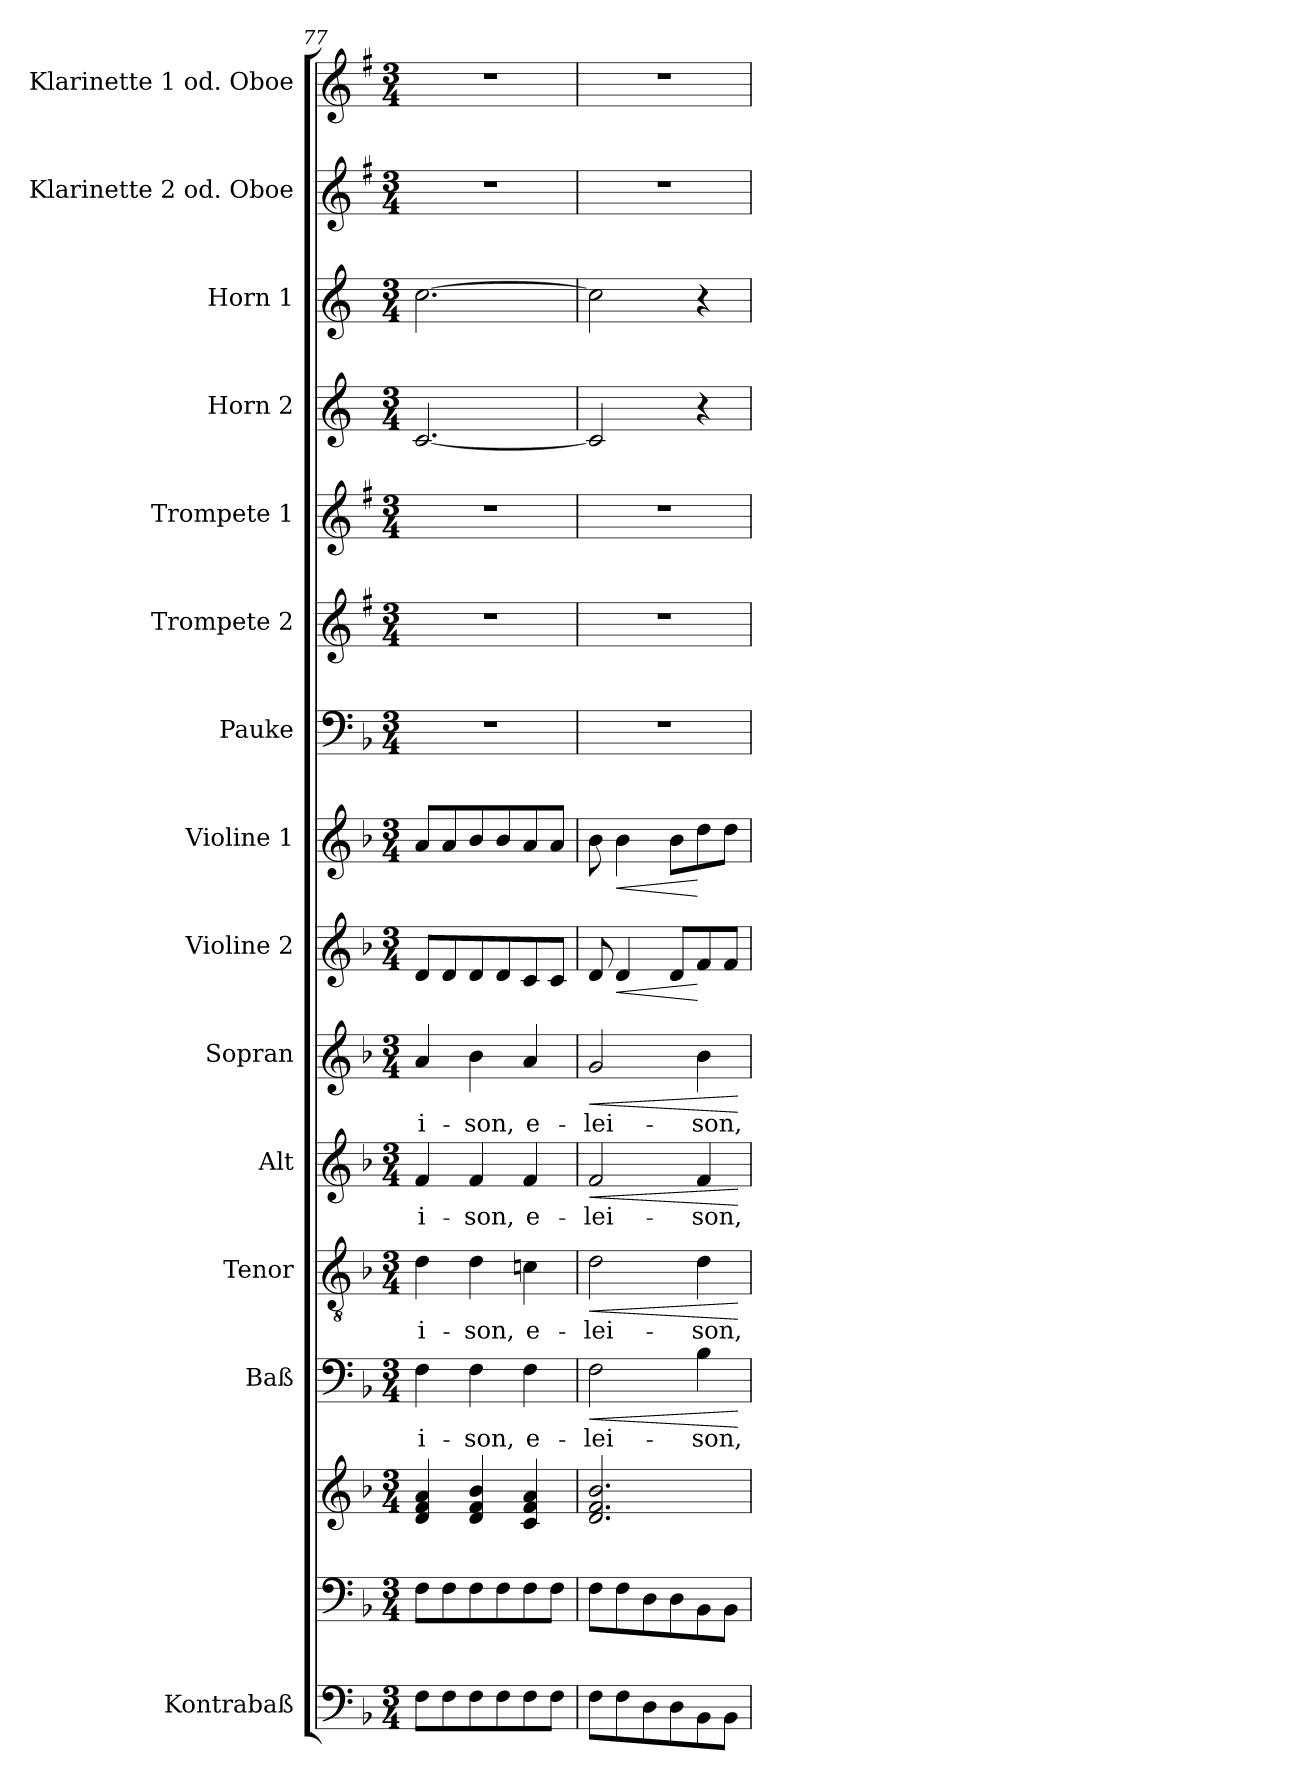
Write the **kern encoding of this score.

**kern	**kern	**kern	**kern	**text	**dynam	**kern	**text	**dynam	**kern	**text	**dynam	**kern	**text	**dynam	**kern	**dynam	**kern	**dynam	**kern	**kern	**kern	**kern	**kern	**kern	**kern
*part15	*part14	*part14	*part13	*part13	*part13	*part12	*part12	*part12	*part11	*part11	*part11	*part10	*part10	*part10	*part9	*part9	*part8	*part8	*part7	*part6	*part5	*part4	*part3	*part2	*part1
*staff16	*staff15	*staff14	*staff13	*staff13	*staff13	*staff12	*staff12	*staff12	*staff11	*staff11	*staff11	*staff10	*staff10	*staff10	*staff9	*staff9	*staff8	*staff8	*staff7	*staff6	*staff5	*staff4	*staff3	*staff2	*staff1
*I"Kontrabaß	*	*	*I"Baß	*	*	*I"Tenor	*	*	*I"Alt	*	*	*I"Sopran	*	*	*I"Violine 2	*	*I"Violine 1	*	*I"Pauke	*I"Trompete 2	*I"Trompete 1	*I"Horn 2	*I"Horn 1	*I"Klarinette 2 od. Oboe	*I"Klarinette 1 od. Oboe
*	*	*	*	*	*	*	*	*	*	*	*	*	*	*	*	*	*	*	*	*I'Tpt	*I'Tpt	*I'Hn	*I'Hn	*	*
*clefF4	*clefF4	*clefG2	*clefF4	*	*	*clefGv2	*	*	*clefG2	*	*	*clefG2	*	*	*clefG2	*	*clefG2	*	*clefF4	*clefG2	*clefG2	*clefG2	*clefG2	*clefG2	*clefG2
*ITrd7c12	*	*	*	*	*	*	*	*	*	*	*	*	*	*	*	*	*	*	*	*ITrd1c2	*ITrd1c2	*ITrd4c7	*ITrd4c7	*ITrd1c2	*ITrd1c2
*k[b-]	*k[b-]	*k[b-]	*k[b-]	*	*	*k[b-]	*	*	*k[b-]	*	*	*k[b-]	*	*	*k[b-]	*	*k[b-]	*	*k[b-]	*k[b-]	*k[b-]	*k[b-]	*k[b-]	*k[b-]	*k[b-]
*F:	*F:	*F:	*F:	*	*	*F:	*	*	*F:	*	*	*F:	*	*	*F:	*	*F:	*	*F:	*F:	*F:	*F:	*F:	*F:	*F:
*M3/4	*M3/4	*M3/4	*M3/4	*	*	*M3/4	*	*	*M3/4	*	*	*M3/4	*	*	*M3/4	*	*M3/4	*	*M3/4	*M3/4	*M3/4	*M3/4	*M3/4	*M3/4	*M3/4
=77	=77	=77	=77	=77	=77	=77	=77	=77	=77	=77	=77	=77	=77	=77	=77	=77	=77	=77	=77	=77	=77	=77	=77	=77	=77
!	!	!	!	!LO:LY:b	!	!	!LO:LY:b	!	!	!LO:LY:b	!	!	!LO:LY:b	!	!	!	!	!	!	!	!	!	!	!	!
8FF\L	8F\L	4d/ 4f/ 4a/	4F\	-i-	.	4d\	-i-	.	4f/	-i-	.	4a/	-i-	.	8d/L	.	8a/L	.	2.r	2.r	2.r	[2.F/	[2.f\	2.r	2.r
8FF\	8F\	.	.	.	.	.	.	.	.	.	.	.	.	.	8d/	.	8a/	.	.	.	.	.	.	.	.
!	!	!	!	!LO:LY:b	!	!	!LO:LY:b	!	!	!LO:LY:b	!	!	!LO:LY:b	!	!	!	!	!	!	!	!	!	!	!	!
8FF\	8F\	4d/ 4f/ 4b-/	4F\	-son,	.	4d\	-son,	.	4f/	-son,	.	4b-\	-son,	.	8d/	.	8b-/	.	.	.	.	.	.	.	.
8FF\	8F\	.	.	.	.	.	.	.	.	.	.	.	.	.	8d/	.	8b-/	.	.	.	.	.	.	.	.
!	!	!	!	!LO:LY:b	!	!	!LO:LY:b	!	!	!LO:LY:b	!	!	!LO:LY:b	!	!	!	!	!	!	!	!	!	!	!	!
8FF\	8F\	4c/ 4f/ 4a/	4F\	e-	.	4cn\	e-	.	4f/	e-	.	4a/	e-	.	8c/	.	8a/	.	.	.	.	.	.	.	.
8FF\J	8F\J	.	.	.	.	.	.	.	.	.	.	.	.	.	8c/J	.	8a/J	.	.	.	.	.	.	.	.
=78	=78	=78	=78	=78	=78	=78	=78	=78	=78	=78	=78	=78	=78	=78	=78	=78	=78	=78	=78	=78	=78	=78	=78	=78	=78
!	!	!	!	!LO:LY:b	!LO:HP:b	!	!LO:LY:b	!LO:HP:b	!	!LO:LY:b	!LO:HP:b	!	!LO:LY:b	!LO:HP:b	!	!	!	!	!	!	!	!	!	!	!
8FF\L	8F\L	2.d/ 2.f/ 2.b-/	2F\	-lei-	<	2d\	-lei-	<	2f/	-lei-	<	2g/	-lei-	<	8d/	.	8b-\	.	2.r	2.r	2.r	2F/]	2f\]	2.r	2.r
!	!	!	!	!	!	!	!	!	!	!	!	!	!	!	!	!LO:HP:b	!	!LO:HP:b	!	!	!	!	!	!	!
8FF\	8F\	.	.	.	.	.	.	.	.	.	.	.	.	.	4d/	<	4b-\	<	.	.	.	.	.	.	.
8DD\	8D\	.	.	.	.	.	.	.	.	.	.	.	.	.	.	.	.	.	.	.	.	.	.	.	.
8DD\	8D\	.	.	.	.	.	.	.	.	.	.	.	.	.	8d/L	.	8b-\L	.	.	.	.	.	.	.	.
!	!	!	!	!LO:LY:b	!	!	!LO:LY:b	!	!	!LO:LY:b	!	!	!LO:LY:b	!	!	!	!	!	!	!	!	!	!	!	!
8BBB-\	8BB-\	.	4B-\	-son,	.	4d\	-son,	.	4f/	-son,	.	4b-\	-son,	.	8f/	[	8dd\	[	.	.	.	4r	4r	.	.
8BBB-\J	8BB-\J	.	.	.	.	.	.	.	.	.	.	.	.	.	8f/J	.	8dd\J	.	.	.	.	.	.	.	.
.	.	.	.	.	[	.	.	[	.	.	[	.	.	[	.	.	.	.	.	.	.	.	.	.	.
=	=	=	=	=	=	=	=	=	=	=	=	=	=	=	=	=	=	=	=	=	=	=	=	=	=
*-	*-	*-	*-	*-	*-	*-	*-	*-	*-	*-	*-	*-	*-	*-	*-	*-	*-	*-	*-	*-	*-	*-	*-	*-	*-
